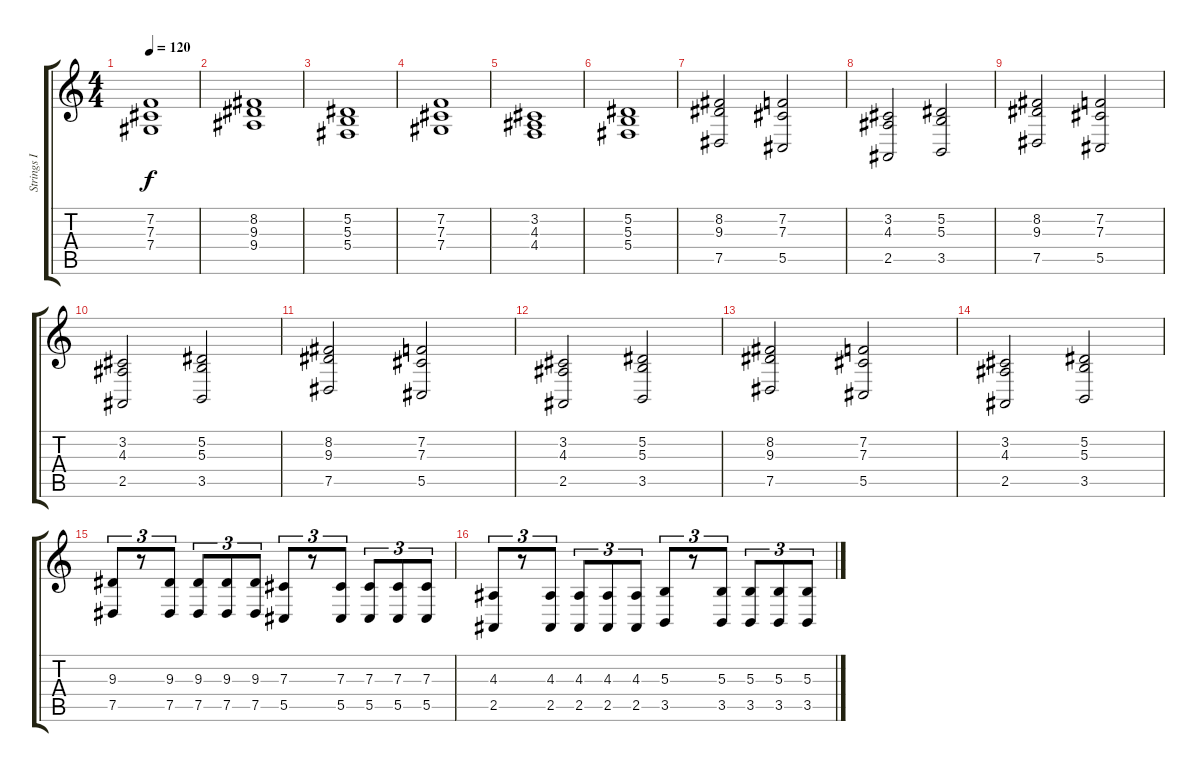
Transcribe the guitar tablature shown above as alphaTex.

\track ("Strings I" "Strings I") {instrument stringensemble1}
\staff {score tabs}
\tuning (Eb4 Bb3 Gb3 Db3 Ab2 Eb2) {hide}
\ts (4 4)
\tempo 120
\clef g2
\ks c
(7.2 7.3 7.4).1{dy f} |
(8.2 9.3 9.4).1 |
(5.2 5.3 5.4).1 |
(7.2 7.3 7.4).1 |
(3.2 4.3 4.4).1 |
(5.2 5.3 5.4).1 |
(8.2 9.3 7.5).2 (7.2 7.3 5.5).2 |
(3.2 4.3 2.5).2 (5.2 5.3 3.5).2 |
(8.2 9.3 7.5).2 (7.2 7.3 5.5).2 |
(3.2 4.3 2.5).2 (5.2 5.3 3.5).2 |
(8.2 9.3 7.5).2 (7.2 7.3 5.5).2 |
(3.2 4.3 2.5).2 (5.2 5.3 3.5).2 |
(8.2 9.3 7.5).2 (7.2 7.3 5.5).2 |
(3.2 4.3 2.5).2 (5.2 5.3 3.5).2 |
(9.3 7.5).8{tu (3 2)} r.8{tu (3 2)} (9.3 7.5).8{tu (3 2)} (9.3 7.5).8{tu (3 2)} (9.3 7.5).8{tu (3 2)} (9.3 7.5).8{tu (3 2)} (7.3 5.5).8{tu (3 2)} r.8{tu (3 2)} (7.3 5.5).8{tu (3 2)} (7.3 5.5).8{tu (3 2)} (7.3 5.5).8{tu (3 2)} (7.3 5.5).8{tu (3 2)} |
(4.3 2.5).8{tu (3 2)} r.8{tu (3 2)} (4.3 2.5).8{tu (3 2)} (4.3 2.5).8{tu (3 2)} (4.3 2.5).8{tu (3 2)} (4.3 2.5).8{tu (3 2)} (5.3 3.5).8{tu (3 2)} r.8{tu (3 2)} (5.3 3.5).8{tu (3 2)} (5.3 3.5).8{tu (3 2)} (5.3 3.5).8{tu (3 2)} (5.3 3.5).8{tu (3 2)}
